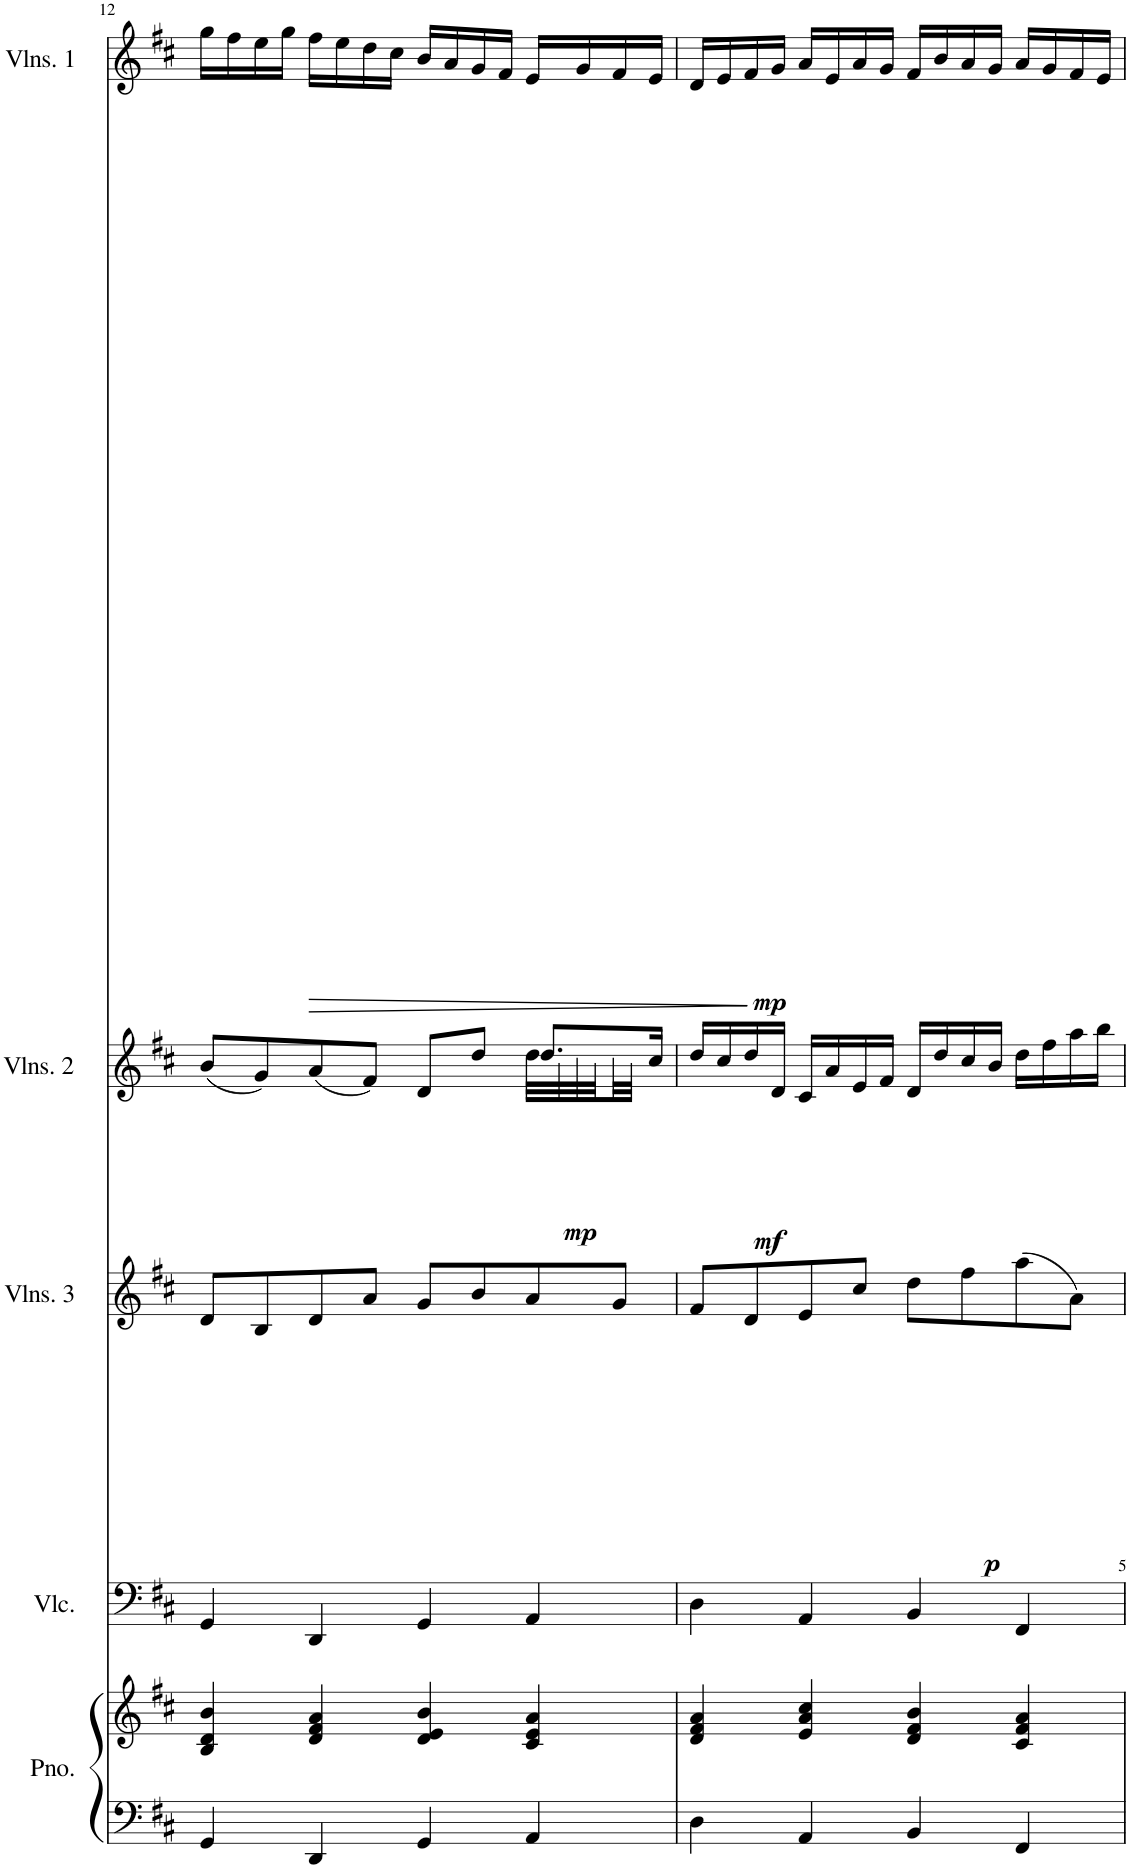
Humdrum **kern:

**kern	**kern	**kern	**kern	**dynam	**kern	**dynam	**kern	**dynam
*part5	*part5	*part4	*part3	*part3	*part2	*part2	*part1	*part1
*staff6	*staff5	*staff4	*staff3	*staff3	*staff2	*staff2	*staff1	*staff1
*I"Piano	*	*I"Violoncello	*I"Violins 3	*	*I"Violins 2	*	*I"Violins 1	*
*I'Pno.	*	*I'Vlc.	*I'Vlns. 3	*	*I'Vlns. 2	*	*I'Vlns. 1	*
!!LO:PB:g=z
*clefF4	*clefG2	*clefF4	*clefG2	*	*clefG2	*	*clefG2	*
*k[f#c#]	*k[f#c#]	*k[f#c#]	*k[f#c#]	*	*k[f#c#]	*	*k[f#c#]	*
*M4/4	*M4/4	*M4/4	*M4/4	*	*M4/4	*	*M4/4	*
=12	=12	=12	=12	=12	=12	=12	=12	=12
*	*	*	*	*	*^	*	*	*
4GG/	4B/ 4d/ 4b/	4GG/	8d/L	.	(8b/L	4ryy	.	16gg\LL	.
.	.	.	.	.	.	.	.	16ff#\	.
.	.	.	8B/	.	8g/)	.	.	16ee\	.
.	.	.	.	.	.	.	.	16gg\JJ	.
!	!	!	!	!	!	!	!	!	!LO:HP:b
4DD/	4d/ 4f#/ 4a/	4DD/	8d/	.	(8a/	4ryy	.	16ff#\LL	>
.	.	.	.	.	.	.	.	16ee\	.
!	!	!	!	!	!	!	!LO:DY:b	!	!
.	.	.	8a/J	.	8f#/J)	.	mp	16dd\	.
.	.	.	.	.	.	.	.	16cc#\JJ	.
4GG/	4d/ 4e/ 4b/	4GG/	8g/L	.	8d/L	4ryy	.	16b/LL	.
.	.	.	.	.	.	.	.	16a/	.
.	.	.	8b/	.	8dd/J	.	.	16g/	.
.	.	.	.	.	.	.	.	16f#/JJ	.
4AA/	4c#/ 4e/ 4a/	4AA/	8a/	.	8.dd/L	32dd\LLL	.	16e/LL	.
.	.	.	.	.	.	32cc#\	.	.	.
.	.	.	.	.	.	32dd\	.	16g/	.
.	.	.	.	.	.	32cc#\	.	.	.
.	.	.	8g/J	.	.	32dd\	.	16f#/	.
.	.	.	.	.	.	32cc#\JJJ	.	.	.
.	.	.	.	.	16cc#/Jk	16ryy	.	16e/JJ	.
*	*	*	*	*	*v	*v	*	*	*
.	.	.	.	.	.	.	.	]
=13	=13	=13	=13	=13	=13	=13	=13	=13
!	!	!	!	!	!	!LO:DY:b	!	!LO:DY:b
4D\	4d/ 4f#/ 4a/	4D\	8f#/L	.	16dd/LL	mf	16d/LL	mp
.	.	.	.	.	16cc#/	.	16e/	.
.	.	.	8d/	.	16dd/	.	16f#/	.
.	.	.	.	.	16d/JJ	.	16g/JJ	.
!	!	!	!	!LO:DY:b	!	!	!	!
4AA/	4e/ 4a/ 4cc#/	4AA/	8e/	p	16c#/LL	.	16a/LL	.
.	.	.	.	.	16a/	.	16e/	.
.	.	.	8cc#/J	.	16e/	.	16a/	.
.	.	.	.	.	16f#/JJ	.	16g/JJ	.
4BB/	4d/ 4f#/ 4b/	4BB/	8dd\L	.	16d/LL	.	16f#/LL	.
.	.	.	.	.	16dd/	.	16b/	.
.	.	.	8ff#\	.	16cc#/	.	16a/	.
.	.	.	.	.	16b/JJ	.	16g/JJ	.
4FF#/	4c#/ 4f#/ 4a/	4FF#/	(8aa\	.	16dd\LL	.	16a/LL	.
.	.	.	.	.	16ff#\	.	16g/	.
.	.	.	8a\J)	.	16aa\	.	16f#/	.
.	.	.	.	.	16bb\JJ	.	16e/JJ	.
=	=	=	=	=	=	=	=	=
*-	*-	*-	*-	*-	*-	*-	*-	*-
